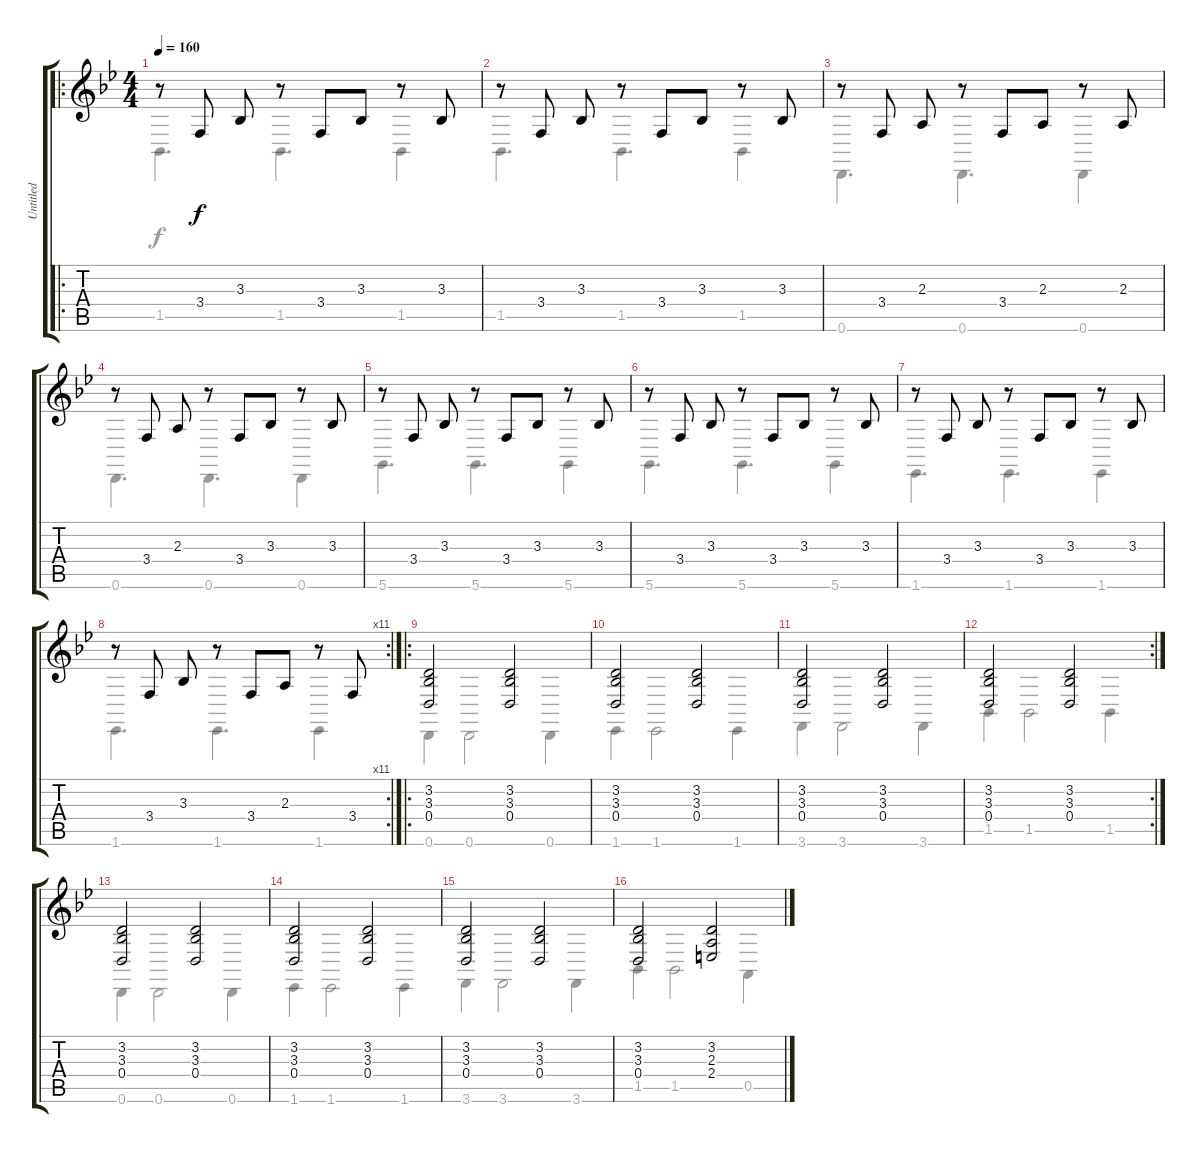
\track ("Untitled" "Untitled") {instrument acousticgrandpiano}
\staff {score tabs}
\tuning (E4 B3 G3 D3 A2 D2) {hide}
\voice
\ro
\ts (4 4)
\tempo 160
\clef g2
\ks bb
r.8{dy f instrument acousticgrandpiano} 3.4.8 3.3.8 r.8 3.4.8 3.3.8 r.8 3.3.8 |
r.8 3.4.8 3.3.8 r.8 3.4.8 3.3.8 r.8 3.3.8 |
r.8 3.4.8 2.3.8 r.8 3.4.8 2.3.8 r.8 2.3.8 |
r.8 3.4.8 2.3.8 r.8 3.4.8 3.3.8 r.8 3.3.8 |
r.8 3.4.8 3.3.8 r.8 3.4.8 3.3.8 r.8 3.3.8 |
r.8 3.4.8 3.3.8 r.8 3.4.8 3.3.8 r.8 3.3.8 |
r.8 3.4.8 3.3.8 r.8 3.4.8 3.3.8 r.8 3.3.8 |
\rc 11
r.8 3.4.8 3.3.8 r.8 3.4.8 2.3.8 r.8 3.4.8 |
\ro
(3.2 3.3 0.4).2 (3.2 3.3 0.4).2 |
(3.2 3.3 0.4).2 (3.2 3.3 0.4).2 |
(3.2 3.3 0.4).2 (3.2 3.3 0.4).2 |
\rc 2
(3.2 3.3 0.4).2 (3.2 3.3 0.4).2 |
(3.2 3.3 0.4).2 (3.2 3.3 0.4).2 |
(3.2 3.3 0.4).2 (3.2 3.3 0.4).2 |
(3.2 3.3 0.4).2 (3.2 3.3 0.4).2 |
(3.2 3.3 0.4).2 (3.2 2.3 2.4).2
\voice
\clef g2
\ottava regular
\simile none
\ks bb
1.5.4{d dy f} 1.5.4{d} 1.5.4 |
1.5.4{d} 1.5.4{d} 1.5.4 |
0.6.4{d} 0.6.4{d} 0.6.4 |
0.6.4{d} 0.6.4{d} 0.6.4 |
5.6.4{d} 5.6.4{d} 5.6.4 |
5.6.4{d} 5.6.4{d} 5.6.4 |
1.6.4{d} 1.6.4{d} 1.6.4 |
1.6.4{d} 1.6.4{d} 1.6.4 |
0.6.4 0.6.2 0.6.4 |
1.6.4 1.6.2 1.6.4 |
3.6.4 3.6.2 3.6.4 |
1.5.4 1.5.2 1.5.4 |
0.6.4 0.6.2 0.6.4 |
1.6.4 1.6.2 1.6.4 |
3.6.4 3.6.2 3.6.4 |
1.5.4 1.5.2 0.5.4
